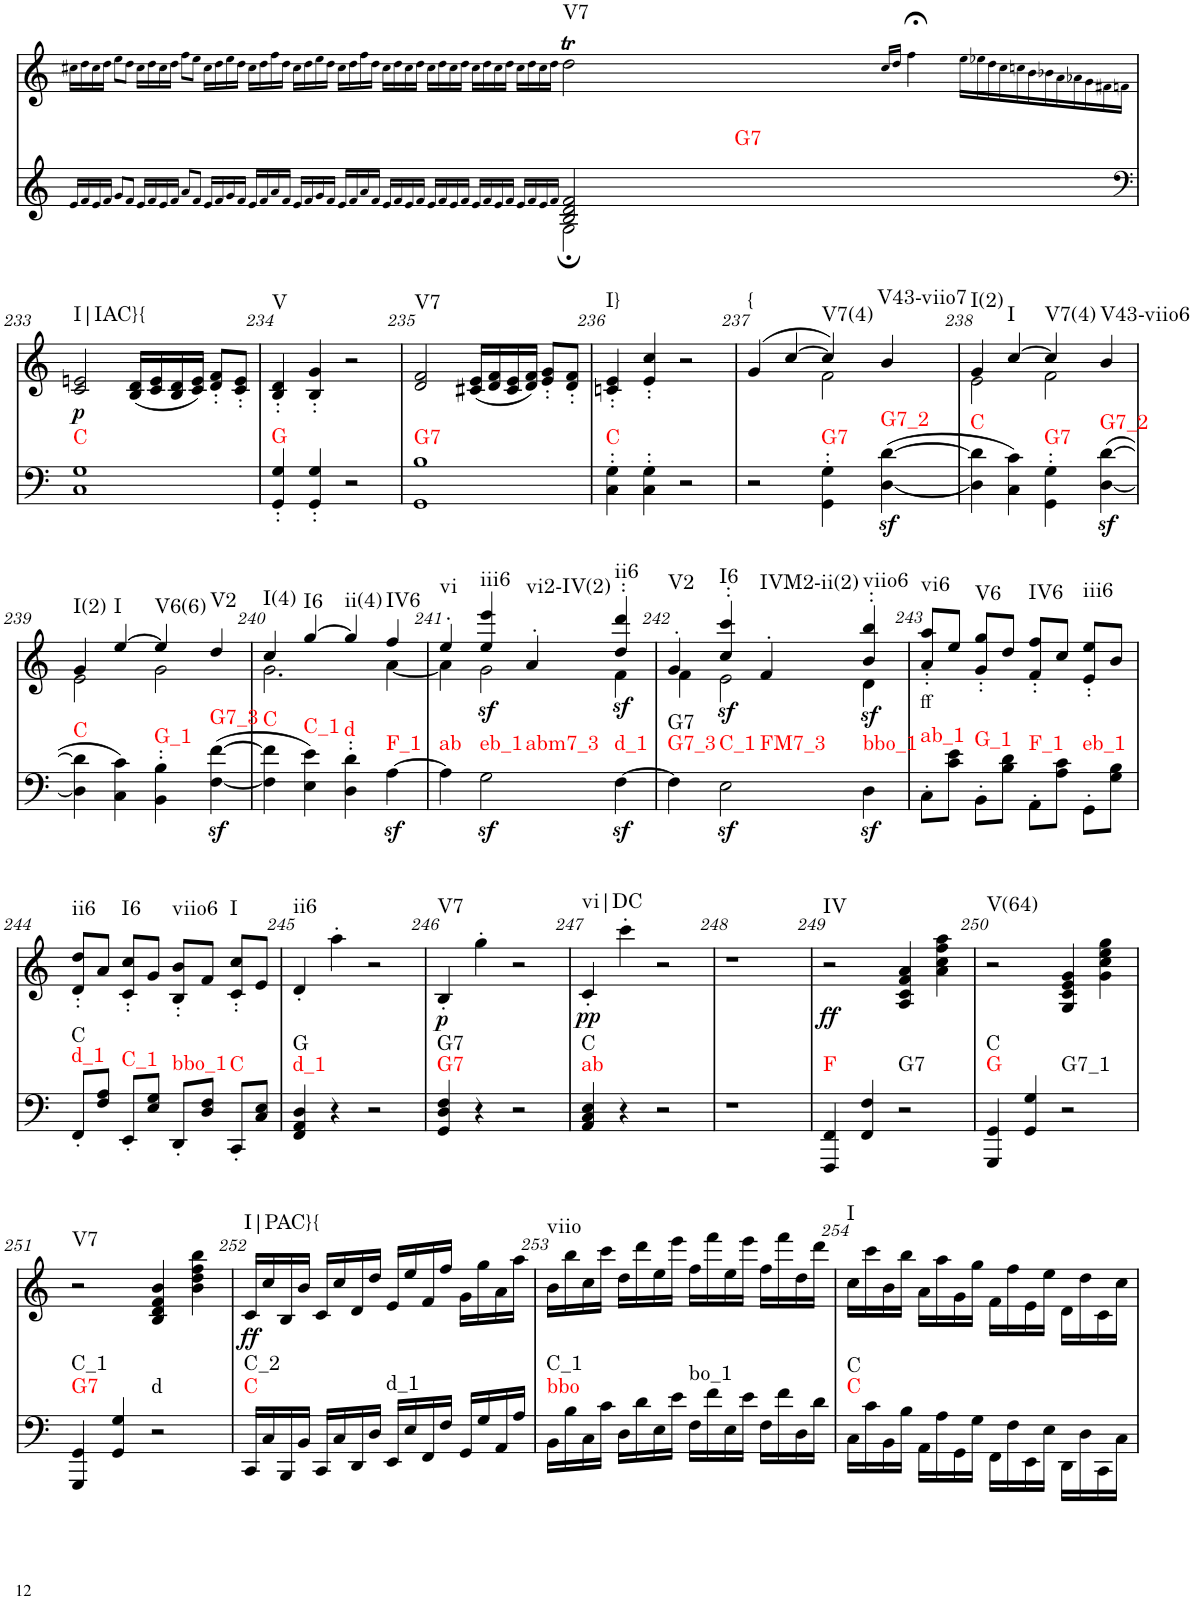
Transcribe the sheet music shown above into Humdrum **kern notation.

**kern	**kern	**text	**dynam	**harte
*part2	*part1	*part1	*part1	*part1
*staff2	*staff1	*staff1	*staff1	*
*I"piano	*I"piano	*	*	*
*I'Pno	*I'Pno	*	*	*
!!LO:PB:g=z
*clefG2	*clefG2	*	*	*
*k[]	*k[]	*	*	*
*M4/4	*M4/4	*	*	*
=232X2	=232X2	=232X2	=232X2	=232X2
16qe/LL	16qcc#X\LL	.	.	.
16qf/	16qdd\	.	.	.
16qe/	16qcc#\	.	.	.
16qf/JJ	16qdd\JJ	.	.	.
8qg/L	8qee\L	.	.	.
8qf/J	8qdd\J	.	.	.
16qe/LL	16qcc#\LL	.	.	.
16qf/	16qdd\	.	.	.
16qe/	16qcc#\	.	.	.
16qf/JJ	16qdd\JJ	.	.	.
8qa/L	8qff\L	.	.	.
8qf/J	8qee\J	.	.	.
16qe/LL	16qcc#\LL	.	.	.
16qf/	16qdd\	.	.	.
16qg/	16qee\	.	.	.
16qf/JJ	16qdd\JJ	.	.	.
16qe/LL	16qcc#\LL	.	.	.
16qf/	16qdd\	.	.	.
16qa/	16qff\	.	.	.
16qf/JJ	16qdd\JJ	.	.	.
16qe/LL	16qcc#\LL	.	.	.
16qf/	16qdd\	.	.	.
16qg/	16qee\	.	.	.
16qf/JJ	16qdd\JJ	.	.	.
16qe/LL	16qcc#\LL	.	.	.
16qf/	16qdd\	.	.	.
16qa/	16qff\	.	.	.
16qf/JJ	16qdd\JJ	.	.	.
16qe/LL	16qcc#\LL	.	.	.
16qf/	16qdd\	.	.	.
16qe/	16qcc#\	.	.	.
16qf/JJ	16qdd\JJ	.	.	.
16qe/LL	16qcc#\LL	.	.	.
16qf/	16qdd\	.	.	.
16qe/	16qcc#\	.	.	.
16qf/JJ	16qdd\JJ	.	.	.
16qe/LL	16qcc#\LL	.	.	.
16qf/	16qdd\	.	.	.
16qe/	16qcc#\	.	.	.
16qf/JJ	16qdd\JJ	.	.	.
16qe/LL	16qcc#\LL	.	.	.
16qf/	16qdd\	.	.	.
16qe/	16qcc#\	.	.	.
16qf/JJ	16qdd\JJ	.	.	.
*^	*	*	*	*
!	!	!	!	!	!LO:H:kt=V7
2B/ 2d/ 2f/	2G;\	2ddT\	.	.	N
.	.	16qcc#/LL	.	.	.
.	.	16qdd/JJ	.	.	.
4ryy	4ryy	4ff;<!\	.	.	.
*v	*v	*	*	*	*
.	16qee\LL	.	.	.
.	16qee-X\	.	.	.
.	16qdd\	.	.	.
.	16qcc#\	.	.	.
.	16qccn\	.	.	.
.	16qb\	.	.	.
.	16qb-X\	.	.	.
.	16qa\	.	.	.
.	16qa-X\	.	.	.
.	16qg\	.	.	.
.	16qf#X\	.	.	.
.	16qfn\JJ	.	.	.
!!LO:LB:g=z
=233	=233	=233	=233	=233
*clefF4	*	*	*	*
!	!	!	!LO:DY:b	!LO:H:kt=I|IAC}{
1C 1G	2c/ 2en/	.	p	N
.	(16B/ 16d/LL	.	.	.
.	16c/ 16e/	.	.	.
.	16B/ 16d/	.	.	.
.	16c/ 16e/JJ)	.	.	.
.	8d/' 8f/'L	.	.	.
.	8c/' 8e/'J	.	.	.
=234	=234	=234	=234	=234
!	!	!	!	!LO:H:kt=V
4GG/' 4G/'	4B/' 4d/'	.	.	N
4GG/' 4G/'	4B/' 4g/'	.	.	.
2r	2r	.	.	.
=235	=235	=235	=235	=235
!	!	!	!	!LO:H:kt=V7
1GG 1B	2d/ 2f/	.	.	N
.	(16c#X/ 16e/LL	.	.	.
.	16d/ 16f/	.	.	.
.	16c#/ 16e/	.	.	.
.	16d/ 16f/JJ)	.	.	.
.	8e/' 8g/'L	.	.	.
.	8d/' 8f/'J	.	.	.
=236	=236	=236	=236	=236
!	!	!	!	!LO:H:kt=I}
4C\' 4G\'	4cn/' 4e/'	.	.	N
4C\' 4G\'	4e/' 4cc/'	.	.	.
2r	2r	.	.	.
=237	=237	=237	=237	=237
*	*^	*	*	*
!	!	!	!	!	!LO:H:kt={
2r	(4g/	2ryy	.	.	N
.	[4cc/	.	.	.	.
!	!	!	!	!	!LO:H:kt=V7(4)
4GG\' 4G\'	4cc/])	2f\	.	.	N
!	!	!	!	!	!LO:H:kt=V43-viio7
([4D\z< [4d\z<	4b/	.	.	.	N
=238	=238	=238	=238	=238	=238
!	!	!	!	!	!LO:H:kt=I(2)
4D\] 4d\]	4g/	2e\	.	.	N
!	!	!	!	!	!LO:H:kt=I
4C\ 4c\)	[4cc/	.	.	.	N
!	!	!	!	!	!LO:H:kt=V7(4)
4GG\' 4G\'	4cc/]	2f\	.	.	N
!	!	!	!	!	!LO:H:kt=V43-viio6
([4D\z< [4d\z<	4b/	.	.	.	N
!!LO:LB:g=z	!!
=239	=239	=239	=239	=239	=239
!	!	!	!	!	!LO:H:kt=I(2)
4D\] 4d\]	4g/	2e\	.	.	N
!	!	!	!	!	!LO:H:kt=I
4C\ 4c\)	[4ee/	.	.	.	N
!	!	!	!	!	!LO:H:kt=V6(6)
4BB\' 4B\'	4ee/]	2g\	.	.	N
!	!	!	!	!	!LO:H:kt=V2
([4F\z< [4f\z<	4dd/	.	.	.	N
=240	=240	=240	=240	=240	=240
!	!	!	!	!	!LO:H:kt=I(4)
4F\] 4f\]	4cc/	2.g\	.	.	N
!	!	!	!	!	!LO:H:kt=I6
4E\ 4e\)	[4gg/	.	.	.	N
!	!	!	!	!	!LO:H:kt=ii(4)
4D\' 4d\'	4gg/]	.	.	.	N
!	!	!	!	!	!LO:H:kt=IV6
[4Az<\	4ff/	[4a\	.	.	N
=241	=241	=241	=241	=241	=241
!	!	!	!	!	!LO:H:kt=vi
4A\]	4ee'/	4a\]	.	.	N
!	!	!	!	!LO:DY:b	!LO:H:kt=iii6
2Gz<\	4ee/ 4eee/	2g\	.	sf	N
!	!	!	!	!	!LO:H:kt=vi2-IV(2)
.	4a'/	.	.	.	N
!	!	!	!	!LO:DY:b	!LO:H:kt=ii6
[4Fz<\	4dd/' 4ddd/'	4f\	.	sf	N
=242	=242	=242	=242	=242	=242
!	!	!	!	!	!LO:H:kt=V2
4F\]	4g'/	4f\	.	.	N
!	!	!	!	!LO:DY:b	!LO:H:kt=I6
2Ez<\	4cc/' 4ccc/'	2e\	.	sf	N
!	!	!	!	!	!LO:H:kt=IVM2-ii(2)
.	4f'/	.	.	.	N
!	!	!	!	!LO:DY:b	!LO:H:kt=viio6
4Dz<\	4b/' 4bb/'	4d\	.	sf	N
=243	=243	=243	=243	=243	=243
!	!	!	!LO:LY:b	!	!LO:H:kt=vi6
*	*v	*v	*	*	*
8C'\L	8a/' 8aa/'L	ff	.	N
8c\ 8e\J	8ee/J	.	.	.
!	!	!	!	!LO:H:kt=V6
8BB'\L	8g/' 8gg/'L	.	.	N
8B\ 8d\J	8dd/J	.	.	.
!	!	!	!	!LO:H:kt=IV6
8AA'\L	8f/' 8ff/'L	.	.	N
8A\ 8c\J	8cc/J	.	.	.
!	!	!	!	!LO:H:kt=iii6
8GG'\L	8e/' 8ee/'L	.	.	N
8G\ 8B\J	8b/J	.	.	.
!!LO:LB:g=z
=244	=244	=244	=244	=244
!	!	!	!	!LO:H:kt=ii6
8FF'/L	8d/' 8dd/'L	.	.	N
8F/ 8A/J	8a/J	.	.	.
!	!	!	!	!LO:H:kt=I6
8EE'/L	8c/' 8cc/'L	.	.	N
8E/ 8G/J	8g/J	.	.	.
!	!	!	!	!LO:H:kt=viio6
8DD'/L	8B/' 8b/'L	.	.	N
8D/ 8F/J	8f/J	.	.	.
!	!	!	!	!LO:H:kt=I
8CC'/L	8c/' 8cc/'L	.	.	N
8C/ 8E/J	8e/J	.	.	.
=245	=245	=245	=245	=245
!	!	!	!	!LO:H:kt=ii6
4FF/ 4AA/ 4D/	4d'/	.	.	N
4r	4aa'\	.	.	.
2r	2r	.	.	.
=246	=246	=246	=246	=246
!	!	!	!LO:DY:b	!LO:H:kt=V7
4GG/ 4D/ 4F/	4B'/	.	p	N
4r	4gg'\	.	.	.
2r	2r	.	.	.
=247	=247	=247	=247	=247
!	!	!	!LO:DY:b	!LO:H:kt=vi|DC
4AA/ 4C/ 4E/	4c'/	.	pp	N
4r	4ccc'\	.	.	.
2r	2r	.	.	.
=248	=248	=248	=248	=248
1r	1r	.	.	.
=249	=249	=249	=249	=249
!	!	!	!LO:DY:b	!LO:H:kt=IV
4FFF/ 4FF/	2r	.	ff	N
4FF/ 4F/	.	.	.	.
2r	4A/ 4c/ 4f/ 4a/	.	.	.
.	4a\ 4cc\ 4ff\ 4aa\	.	.	.
=250	=250	=250	=250	=250
!	!	!	!	!LO:H:kt=V(64)
4GGG/ 4GG/	2r	.	.	N
4GG/ 4G/	.	.	.	.
2r	4G/ 4c/ 4e/ 4g/	.	.	.
.	4g\ 4cc\ 4ee\ 4gg\	.	.	.
!!LO:LB:g=z
=251	=251	=251	=251	=251
!	!	!	!	!LO:H:kt=V7
4GGG/ 4GG/	2r	.	.	N
4GG/ 4G/	.	.	.	.
2r	4B/ 4d/ 4f/ 4b/	.	.	.
.	4b\ 4dd\ 4ff\ 4bb\	.	.	.
=252	=252	=252	=252	=252
!	!	!	!LO:DY:b	!LO:H:kt=I|PAC}{
16CC/LL	16c/LL	.	ff	N
16C/	16cc/	.	.	.
16BBB/	16B/	.	.	.
16BB/JJ	16b/JJ	.	.	.
16CC/LL	16c/LL	.	.	.
16C/	16cc/	.	.	.
16DD/	16d/	.	.	.
16D/JJ	16dd/JJ	.	.	.
16EE/LL	16e/LL	.	.	.
16E/	16ee/	.	.	.
16FF/	16f/	.	.	.
16F/JJ	16ff/JJ	.	.	.
16GG/LL	16g\LL	.	.	.
16G/	16gg\	.	.	.
16AA/	16a\	.	.	.
16A/JJ	16aa\JJ	.	.	.
=253	=253	=253	=253	=253
!	!	!	!	!LO:H:kt=viio
16BB\LL	16b\LL	.	.	N
16B\	16bb\	.	.	.
16C\	16cc\	.	.	.
16c\JJ	16ccc\JJ	.	.	.
16D\LL	16dd\LL	.	.	.
16d\	16ddd\	.	.	.
16E\	16ee\	.	.	.
16e\JJ	16eee\JJ	.	.	.
16F\LL	16ff\LL	.	.	.
16f\	16fff\	.	.	.
16E\	16ee\	.	.	.
16e\JJ	16eee\JJ	.	.	.
16F\LL	16ff\LL	.	.	.
16f\	16fff\	.	.	.
16D\	16dd\	.	.	.
16d\JJ	16ddd\JJ	.	.	.
=254	=254	=254	=254	=254
!	!	!	!	!LO:H:kt=I
16C\LL	16cc\LL	.	.	N
16c\	16ccc\	.	.	.
16BB\	16b\	.	.	.
16B\JJ	16bb\JJ	.	.	.
16AA\LL	16a\LL	.	.	.
16A\	16aa\	.	.	.
16GG\	16g\	.	.	.
16G\JJ	16gg\JJ	.	.	.
16FF\LL	16f\LL	.	.	.
16F\	16ff\	.	.	.
16EE\	16e\	.	.	.
16E\JJ	16ee\JJ	.	.	.
16DD\LL	16d\LL	.	.	.
16D\	16dd\	.	.	.
16CC\	16c\	.	.	.
16C\JJ	16cc\JJ	.	.	.
=	=	=	=	=
*-	*-	*-	*-	*-
